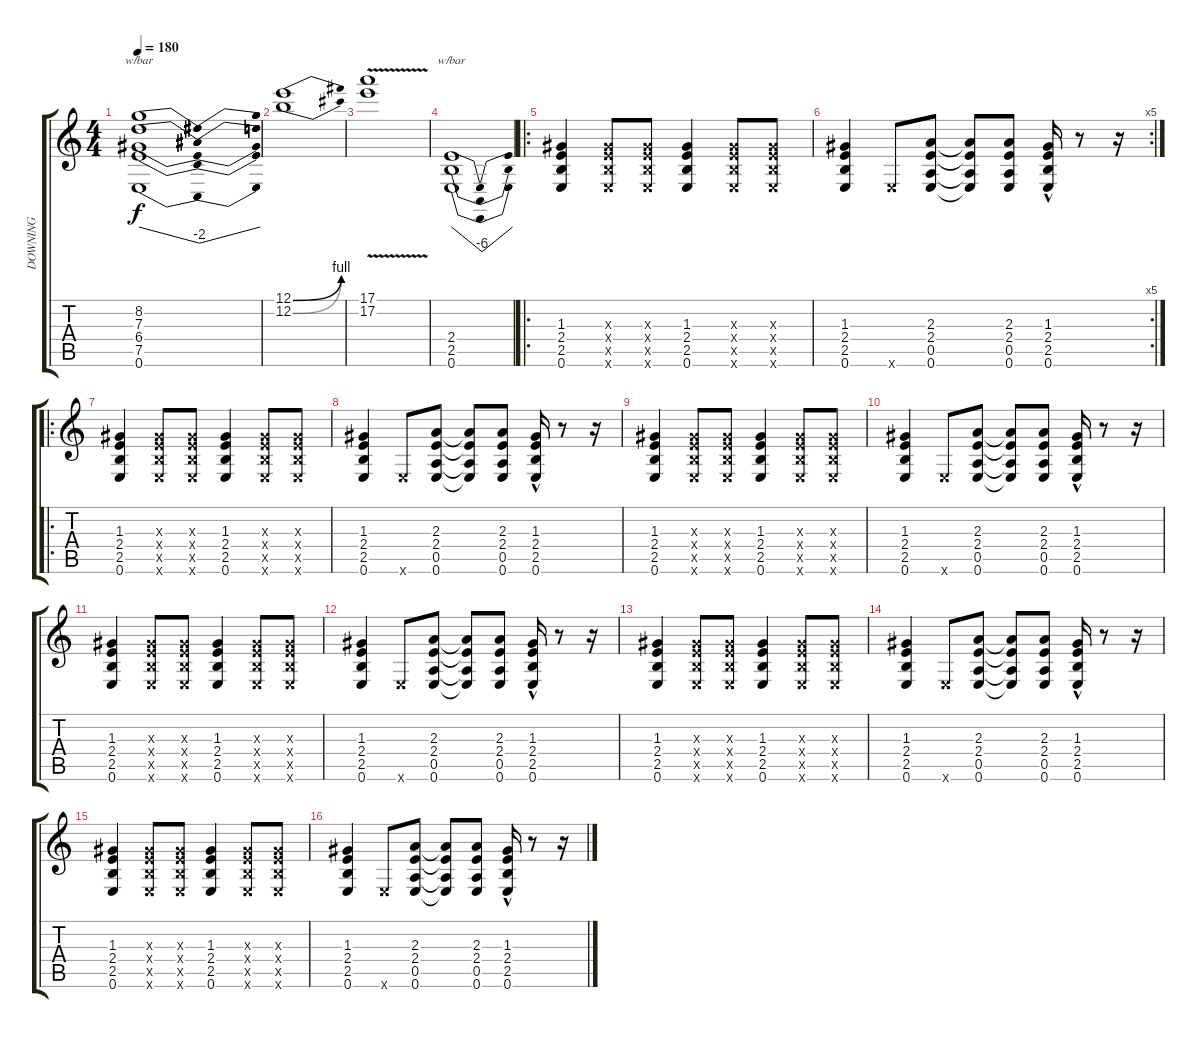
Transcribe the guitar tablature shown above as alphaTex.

\track ("DOWNING" "DOWNING") {instrument distortionguitar}
\staff {score tabs}
\tuning (E4 B3 G3 D3 A2 E2) {hide}
\ts (4 4)
\tempo 180
\clef g2
\ks c
(8.2 7.3 6.4 7.5 0.6).1{tbe (dip default 0 0 30 -8 60 0) dy f instrument distortionguitar} |
(12.1{be (bend 0 0 60 4)} 12.2{be (bend 0 0 60 4)}).1 |
(17.1{v} 17.2).1 |
(2.4 2.5 0.6).1{tbe (dip default 0 0 30 -24 60 0)} |
\ro
(1.3 2.4 2.5 0.6).4 (1.3{x} 2.4{x} 2.5{x} 0.6{x}).8 (1.3{x} 2.4{x} 2.5{x} 0.6{x}).8 (1.3 2.4 2.5 0.6).4 (1.3{x} 2.4{x} 2.5{x} 0.6{x}).8 (1.3{x} 2.4{x} 2.5{x} 0.6{x}).8 |
\rc 5
(1.3 2.4 2.5 0.6).4 0.6{x}.8 (2.3 2.4 0.5 0.6).8 (2.3{t} 2.4{t} 0.5{t} 0.6{t}).8 (2.3 2.4 0.5 0.6).8 (1.3{hac} 2.4{hac} 2.5{hac} 0.6{hac}).16 r.8 r.16 |
\ro
(1.3 2.4 2.5 0.6).4 (1.3{x} 2.4{x} 2.5{x} 0.6{x}).8 (1.3{x} 2.4{x} 2.5{x} 0.6{x}).8 (1.3 2.4 2.5 0.6).4 (1.3{x} 2.4{x} 2.5{x} 0.6{x}).8 (1.3{x} 2.4{x} 2.5{x} 0.6{x}).8 |
(1.3 2.4 2.5 0.6).4 0.6{x}.8 (2.3 2.4 0.5 0.6).8 (2.3{t} 2.4{t} 0.5{t} 0.6{t}).8 (2.3 2.4 0.5 0.6).8 (1.3{hac} 2.4{hac} 2.5{hac} 0.6{hac}).16 r.8 r.16 |
(1.3 2.4 2.5 0.6).4 (1.3{x} 2.4{x} 2.5{x} 0.6{x}).8 (1.3{x} 2.4{x} 2.5{x} 0.6{x}).8 (1.3 2.4 2.5 0.6).4 (1.3{x} 2.4{x} 2.5{x} 0.6{x}).8 (1.3{x} 2.4{x} 2.5{x} 0.6{x}).8 |
(1.3 2.4 2.5 0.6).4 0.6{x}.8 (2.3 2.4 0.5 0.6).8 (2.3{t} 2.4{t} 0.5{t} 0.6{t}).8 (2.3 2.4 0.5 0.6).8 (1.3{hac} 2.4{hac} 2.5{hac} 0.6{hac}).16 r.8 r.16 |
(1.3 2.4 2.5 0.6).4 (1.3{x} 2.4{x} 2.5{x} 0.6{x}).8 (1.3{x} 2.4{x} 2.5{x} 0.6{x}).8 (1.3 2.4 2.5 0.6).4 (1.3{x} 2.4{x} 2.5{x} 0.6{x}).8 (1.3{x} 2.4{x} 2.5{x} 0.6{x}).8 |
(1.3 2.4 2.5 0.6).4 0.6{x}.8 (2.3 2.4 0.5 0.6).8 (2.3{t} 2.4{t} 0.5{t} 0.6{t}).8 (2.3 2.4 0.5 0.6).8 (1.3{hac} 2.4{hac} 2.5{hac} 0.6{hac}).16 r.8 r.16 |
(1.3 2.4 2.5 0.6).4 (1.3{x} 2.4{x} 2.5{x} 0.6{x}).8 (1.3{x} 2.4{x} 2.5{x} 0.6{x}).8 (1.3 2.4 2.5 0.6).4 (1.3{x} 2.4{x} 2.5{x} 0.6{x}).8 (1.3{x} 2.4{x} 2.5{x} 0.6{x}).8 |
(1.3 2.4 2.5 0.6).4 0.6{x}.8 (2.3 2.4 0.5 0.6).8 (2.3{t} 2.4{t} 0.5{t} 0.6{t}).8 (2.3 2.4 0.5 0.6).8 (1.3{hac} 2.4{hac} 2.5{hac} 0.6{hac}).16 r.8 r.16 |
(1.3 2.4 2.5 0.6).4 (1.3{x} 2.4{x} 2.5{x} 0.6{x}).8 (1.3{x} 2.4{x} 2.5{x} 0.6{x}).8 (1.3 2.4 2.5 0.6).4 (1.3{x} 2.4{x} 2.5{x} 0.6{x}).8 (1.3{x} 2.4{x} 2.5{x} 0.6{x}).8 |
(1.3 2.4 2.5 0.6).4 0.6{x}.8 (2.3 2.4 0.5 0.6).8 (2.3{t} 2.4{t} 0.5{t} 0.6{t}).8 (2.3 2.4 0.5 0.6).8 (1.3{hac} 2.4{hac} 2.5{hac} 0.6{hac}).16 r.8 r.16
